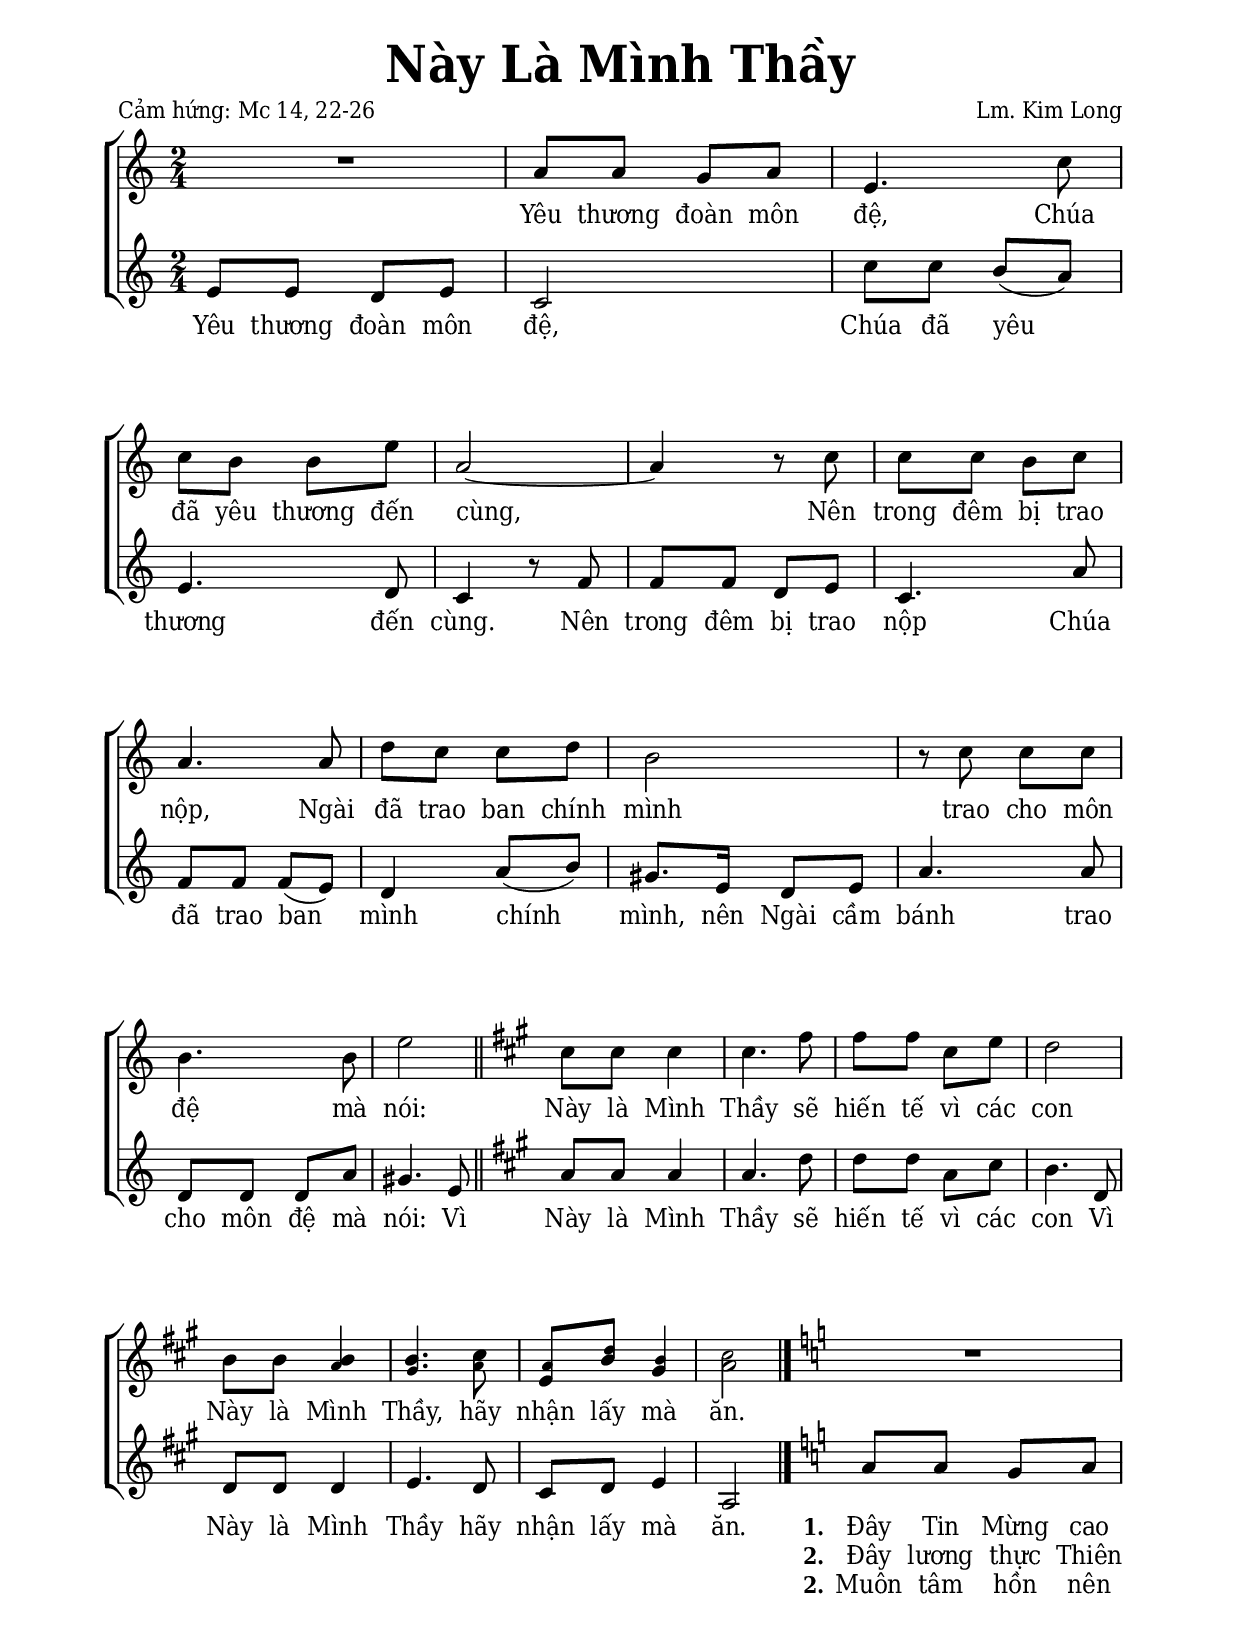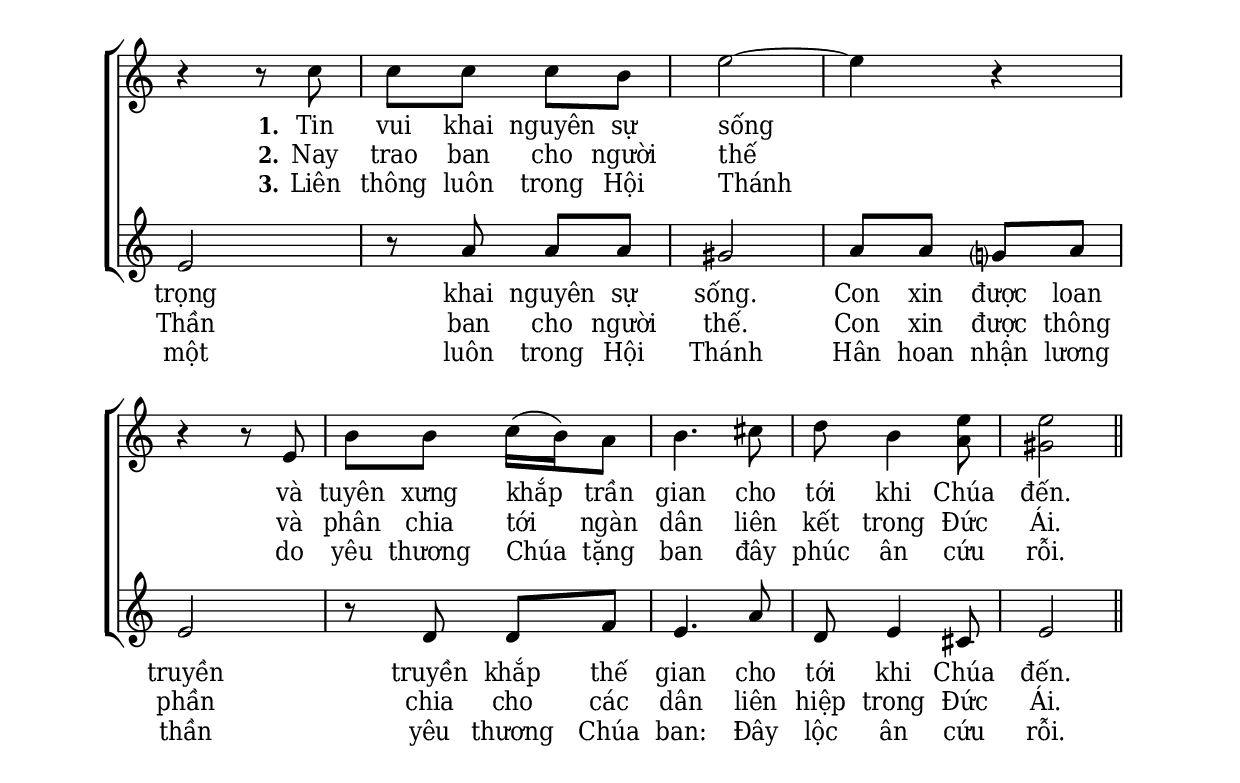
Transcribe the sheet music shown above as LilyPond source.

% Cài đặt chung
\version "2.22.1"
\include "english.ly"

\header {
  title = \markup { \fontsize #3 "Này Là Mình Thầy" }
  poet = "Cảm hứng: Mc 14, 22-26"
  composer = "Lm. Kim Long"
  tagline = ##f
}

% Đổi kích thước nốt cho bè phụ
notBePhu =
#(define-music-function (font-size music) (number? ly:music?)
   (for-some-music
     (lambda (m)
       (if (music-is-of-type? m 'rhythmic-event)
           (begin
             (set! (ly:music-property m 'tweaks)
                   (cons `(font-size . ,font-size)
                         (ly:music-property m 'tweaks)))
             #t)
           #f))
     music)
   music)

% Nhạc
nhacDiepKhucSop = \relative c'' {
  R2
  a8 a g a |
  e4. c'8 |
  c b b e |
  a,2 ~ |
  a4 r8 c |
  c c b c |
  a4. a8 |
  d c c d |
  b2 |
  r8 c c c |
  b4. b8 |
  e2 \bar "||"
  
  \key a \major
  cs8 cs cs4 |
  cs4. fs8 |
  fs fs cs e |
  d2 |
  b8 b
  <<
    {
      b4 |
      b4. cs8 |
      e, b' gs4 |
      a2
    }
    { \notBePhu -2 {
      a4 |
      gs4. a8 |
      a d b4 |
      cs2
    }}
  >>
  \bar "|."
  
  \key c \major
  R2
  r4 r8 c |
  c c c b |
  e2 ~ |
  e4 r |
  r r8 e, |
  b' b c16 (b) a8 |
  b4. cs8 |
  d b4 <e a,>8 |
  <e gs,>2 \bar "||"
}

nhacDiepKhucBas = \relative c' {
  e8 e d e |
  c2 |
  c'8 c b (a) |
  e4. d8 |
  c4 r8 f |
  f f d e |
  c4. a'8 |
  f f f (e) |
  d4 a'8 (b) |
  gs8. e16 d8 e |
  a4. a8 |
  d, d d a' |
  gs4. e8 |
  
  \key a \major
  a a a4 |
  a4. d8 |
  d d a cs |
  b4. d,8 |
  d d d4 |
  e4. d8 |
  cs d e4 |
  a,2 |
  
  \key c \major
  a'8 a g a |
  e2 |
  r8 a a a |
  gs2 |
  a8 a g!? a |
  e2 |
  r8 d d f |
  e4. a8 |
  d, e4 cs8 |
  e2
}

% Lời
loiDiepKhucSopMot = \lyricmode {
  Yêu thương đoàn môn đệ, Chúa đã yêu thương đến cùng,
  Nên trong đêm bị trao nộp, Ngài đã trao ban chính mình
  trao cho môn đệ mà nói:
  Này là Mình Thầy sẽ hiến tế vì các con
  Này là Mình Thầy, hãy nhận lấy mà ăn.
  
  \set stanza = "1."
  Tin vui khai nguyên sự sống
  và tuyên xưng khắp trần gian cho tới khi Chúa đến.
}

loiDiepKhucSopHai = \lyricmode {
  \repeat unfold 48 { _ }
  \set stanza = "2."
  Nay trao ban cho người thế
  và phân chia tới ngàn dân liên kết trong Đức Ái.
}

loiDiepKhucSopBa = \lyricmode {
  \repeat unfold 48 { _ }
  \set stanza = "3."
  Liên thông luôn trong Hội Thánh
  do yêu thương Chúa tặng ban đây phúc ân cứu rỗi.
}

loiDiepKhucBasMot = \lyricmode {
  Yêu thương đoàn môn đệ, Chúa đã yêu thương đến cùng.
  Nên trong đêm bị trao nộp Chúa đã trao ban mình
  chính mình, nên Ngài cầm bánh trao cho môn đệ mà nói:
  Vì Này là Mình Thầy sẽ hiến tế vì các con
  Vì Này là Mình Thầy hãy nhận lấy mà ăn.
  
  \set stanza = "1."
  Đây Tin Mừng cao trọng khai nguyên sự sống.
  Con xin được loan truyền
  truyền khắp thế gian cho tới khi Chúa đến.
}

loiDiepKhucBasHai = \lyricmode {
  \repeat unfold 55 { _ }
  \set stanza = "2."
  Đây lương thực Thiên Thần ban cho người thế.
  Con xin được thông phần
  chia cho các dân liên hiệp trong Đức Ái.
}

loiDiepKhucBasBa = \lyricmode {
  \repeat unfold 55 { _ }
  \set stanza = "2."
  Muôn tâm hồn nên một luôn trong Hội Thánh
  Hân hoan nhận lương thần
  yêu thương Chúa ban: Đây lộc ân cứu rỗi.
}

% Dàn trang
\paper {
  #(set-paper-size "a4")
  top-margin = 15\mm
  bottom-margin = 15\mm
  left-margin = 20\mm
  right-margin = 20\mm
  indent = #0
  #(define fonts
    (make-pango-font-tree
      "Deja Vu Serif Condensed"
      "Deja Vu Serif Condensed"
      "Deja Vu Serif Condensed"
      (/ 20 20)))
  print-page-number = #f
  %page-count = #1
}

TongNhip = {
  \key c \major \time 2/4
  \set Timing.beamExceptions = #'()
  \set Timing.baseMoment = #(ly:make-moment 1/4)
}

\score {
  \new ChoirStaff <<
    \new Staff <<
      \new Voice = "beSop" {
        \clef treble \TongNhip \nhacDiepKhucSop
      }
      \new Lyrics \lyricsto beSop \loiDiepKhucSopMot
      \new Lyrics \lyricsto beSop \loiDiepKhucSopHai
      \new Lyrics \lyricsto beSop \loiDiepKhucSopBa
    >>
    \new Staff <<
        \new Voice = beBas {
          \clef treble \TongNhip \nhacDiepKhucBas
        }
      \new Lyrics \lyricsto beBas \loiDiepKhucBasMot
      \new Lyrics \lyricsto beBas \loiDiepKhucBasHai
      \new Lyrics \lyricsto beBas \loiDiepKhucBasBa
    >>
  >>
  \layout {
    \override Lyrics.LyricSpace.minimum-distance = #1.5
    \override Score.BarNumber.break-visibility = ##(#f #f #f)
    \override Score.SpacingSpanner.uniform-stretching = ##t
  }
}
